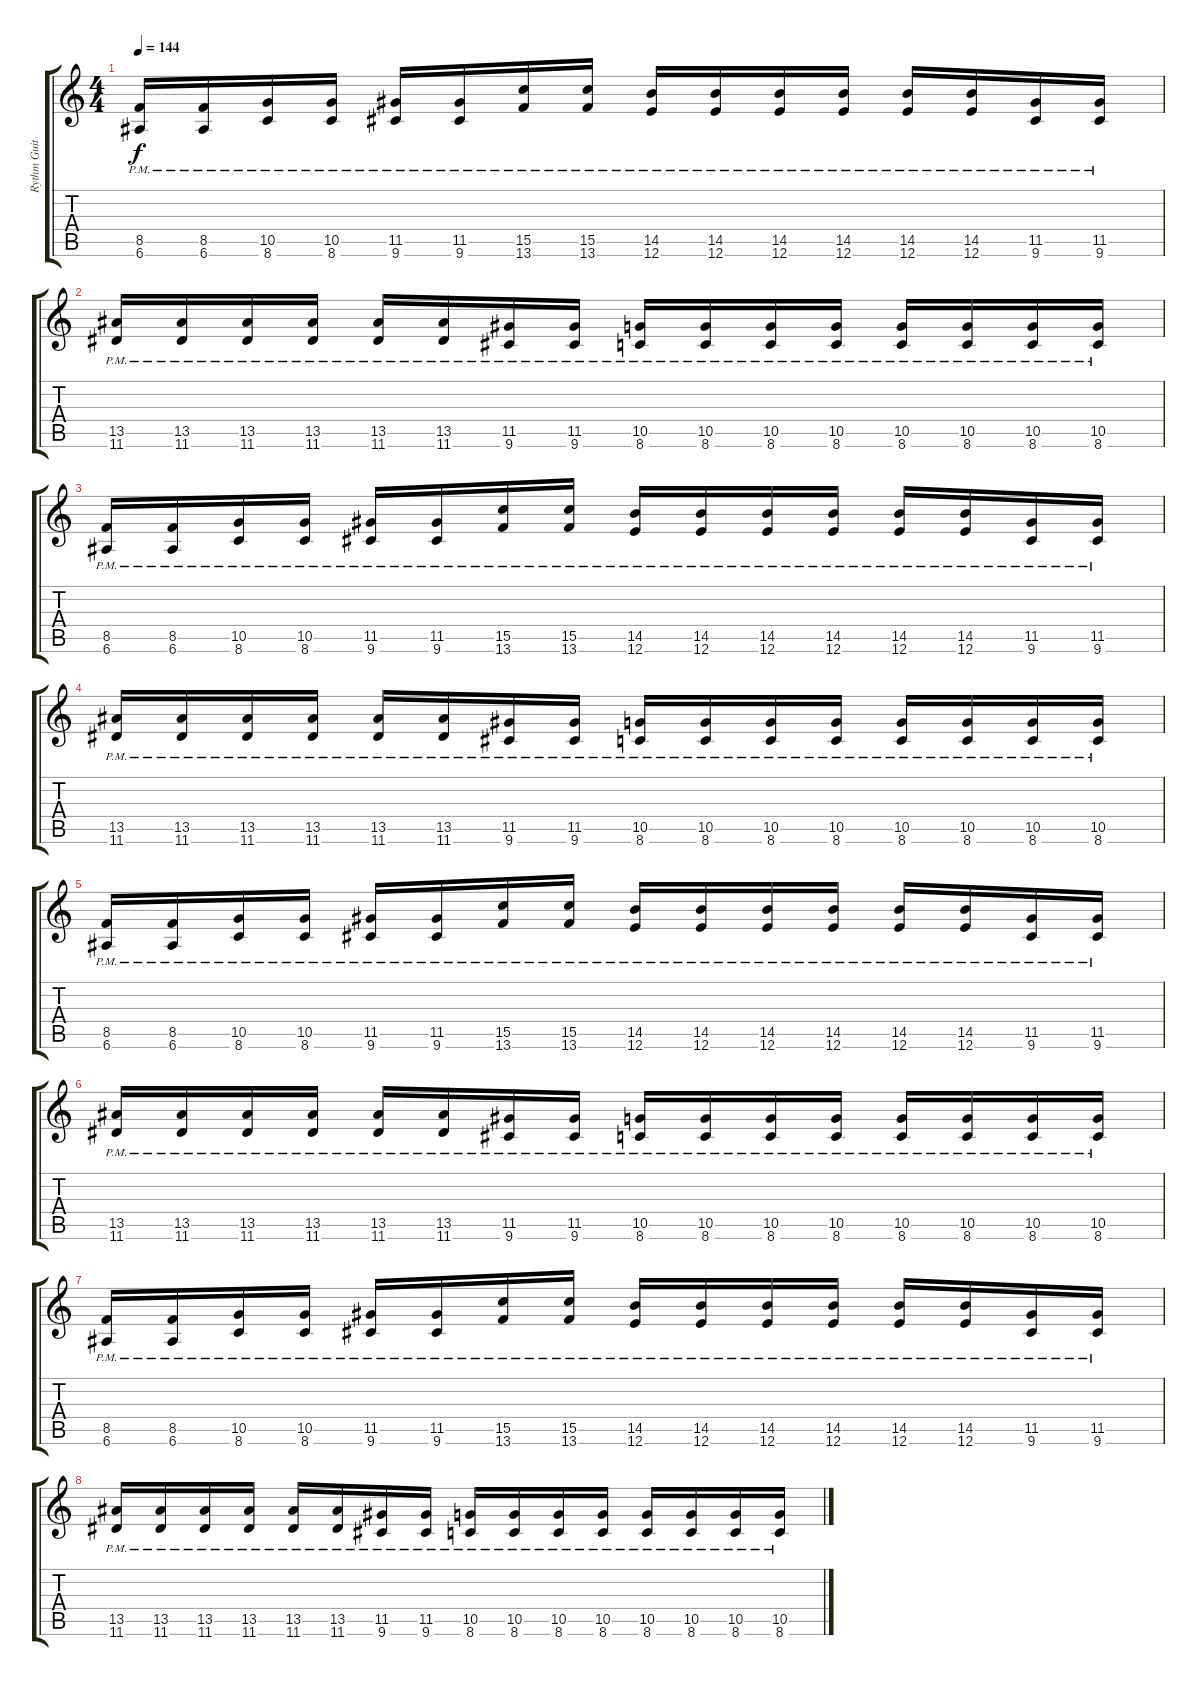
\track ("Rythm Guitar (Left)" "Rythm Guit") {instrument distortionguitar}
\staff {score tabs}
\tuning (E4 B3 G3 D3 A2 E2) {hide}
\ts (4 4)
\tempo 144
\clef g2
\ks c
(8.5{pm} 6.6{pm}).16{dy f} (8.5{pm} 6.6{pm}).16 (10.5{pm} 8.6{pm}).16 (10.5{pm} 8.6{pm}).16 (11.5{pm} 9.6{pm}).16 (11.5{pm} 9.6{pm}).16 (15.5{pm} 13.6{pm}).16 (15.5{pm} 13.6{pm}).16 (14.5{pm} 12.6{pm}).16 (14.5{pm} 12.6{pm}).16 (14.5{pm} 12.6{pm}).16 (14.5{pm} 12.6{pm}).16 (14.5{pm} 12.6{pm}).16 (14.5{pm} 12.6{pm}).16 (11.5{pm} 9.6{pm}).16 (11.5{pm} 9.6{pm}).16 |
(13.5{pm} 11.6{pm}).16 (13.5{pm} 11.6{pm}).16 (13.5{pm} 11.6{pm}).16 (13.5{pm} 11.6{pm}).16 (13.5{pm} 11.6{pm}).16 (13.5{pm} 11.6{pm}).16 (11.5{pm} 9.6{pm}).16 (11.5{pm} 9.6{pm}).16 (10.5{pm} 8.6{pm}).16 (10.5{pm} 8.6{pm}).16 (10.5{pm} 8.6{pm}).16 (10.5{pm} 8.6{pm}).16 (10.5{pm} 8.6{pm}).16 (10.5{pm} 8.6{pm}).16 (10.5{pm} 8.6{pm}).16 (10.5{pm} 8.6{pm}).16 |
(8.5{pm} 6.6{pm}).16 (8.5{pm} 6.6{pm}).16 (10.5{pm} 8.6{pm}).16 (10.5{pm} 8.6{pm}).16 (11.5{pm} 9.6{pm}).16 (11.5{pm} 9.6{pm}).16 (15.5{pm} 13.6{pm}).16 (15.5{pm} 13.6{pm}).16 (14.5{pm} 12.6{pm}).16 (14.5{pm} 12.6{pm}).16 (14.5{pm} 12.6{pm}).16 (14.5{pm} 12.6{pm}).16 (14.5{pm} 12.6{pm}).16 (14.5{pm} 12.6{pm}).16 (11.5{pm} 9.6{pm}).16 (11.5{pm} 9.6{pm}).16 |
(13.5{pm} 11.6{pm}).16 (13.5{pm} 11.6{pm}).16 (13.5{pm} 11.6{pm}).16 (13.5{pm} 11.6{pm}).16 (13.5{pm} 11.6{pm}).16 (13.5{pm} 11.6{pm}).16 (11.5{pm} 9.6{pm}).16 (11.5{pm} 9.6{pm}).16 (10.5{pm} 8.6{pm}).16 (10.5{pm} 8.6{pm}).16 (10.5{pm} 8.6{pm}).16 (10.5{pm} 8.6{pm}).16 (10.5{pm} 8.6{pm}).16 (10.5{pm} 8.6{pm}).16 (10.5{pm} 8.6{pm}).16 (10.5{pm} 8.6{pm}).16 |
(8.5{pm} 6.6{pm}).16 (8.5{pm} 6.6{pm}).16 (10.5{pm} 8.6{pm}).16 (10.5{pm} 8.6{pm}).16 (11.5{pm} 9.6{pm}).16 (11.5{pm} 9.6{pm}).16 (15.5{pm} 13.6{pm}).16 (15.5{pm} 13.6{pm}).16 (14.5{pm} 12.6{pm}).16 (14.5{pm} 12.6{pm}).16 (14.5{pm} 12.6{pm}).16 (14.5{pm} 12.6{pm}).16 (14.5{pm} 12.6{pm}).16 (14.5{pm} 12.6{pm}).16 (11.5{pm} 9.6{pm}).16 (11.5{pm} 9.6{pm}).16 |
(13.5{pm} 11.6{pm}).16 (13.5{pm} 11.6{pm}).16 (13.5{pm} 11.6{pm}).16 (13.5{pm} 11.6{pm}).16 (13.5{pm} 11.6{pm}).16 (13.5{pm} 11.6{pm}).16 (11.5{pm} 9.6{pm}).16 (11.5{pm} 9.6{pm}).16 (10.5{pm} 8.6{pm}).16 (10.5{pm} 8.6{pm}).16 (10.5{pm} 8.6{pm}).16 (10.5{pm} 8.6{pm}).16 (10.5{pm} 8.6{pm}).16 (10.5{pm} 8.6{pm}).16 (10.5{pm} 8.6{pm}).16 (10.5{pm} 8.6{pm}).16 |
(8.5{pm} 6.6{pm}).16 (8.5{pm} 6.6{pm}).16 (10.5{pm} 8.6{pm}).16 (10.5{pm} 8.6{pm}).16 (11.5{pm} 9.6{pm}).16 (11.5{pm} 9.6{pm}).16 (15.5{pm} 13.6{pm}).16 (15.5{pm} 13.6{pm}).16 (14.5{pm} 12.6{pm}).16 (14.5{pm} 12.6{pm}).16 (14.5{pm} 12.6{pm}).16 (14.5{pm} 12.6{pm}).16 (14.5{pm} 12.6{pm}).16 (14.5{pm} 12.6{pm}).16 (11.5{pm} 9.6{pm}).16 (11.5{pm} 9.6{pm}).16 |
(13.5{pm} 11.6{pm}).16 (13.5{pm} 11.6{pm}).16 (13.5{pm} 11.6{pm}).16 (13.5{pm} 11.6{pm}).16 (13.5{pm} 11.6{pm}).16 (13.5{pm} 11.6{pm}).16 (11.5{pm} 9.6{pm}).16 (11.5{pm} 9.6{pm}).16 (10.5{pm} 8.6{pm}).16 (10.5{pm} 8.6{pm}).16 (10.5{pm} 8.6{pm}).16 (10.5{pm} 8.6{pm}).16 (10.5{pm} 8.6{pm}).16 (10.5{pm} 8.6{pm}).16 (10.5{pm} 8.6{pm}).16 (10.5{pm} 8.6{pm}).16
